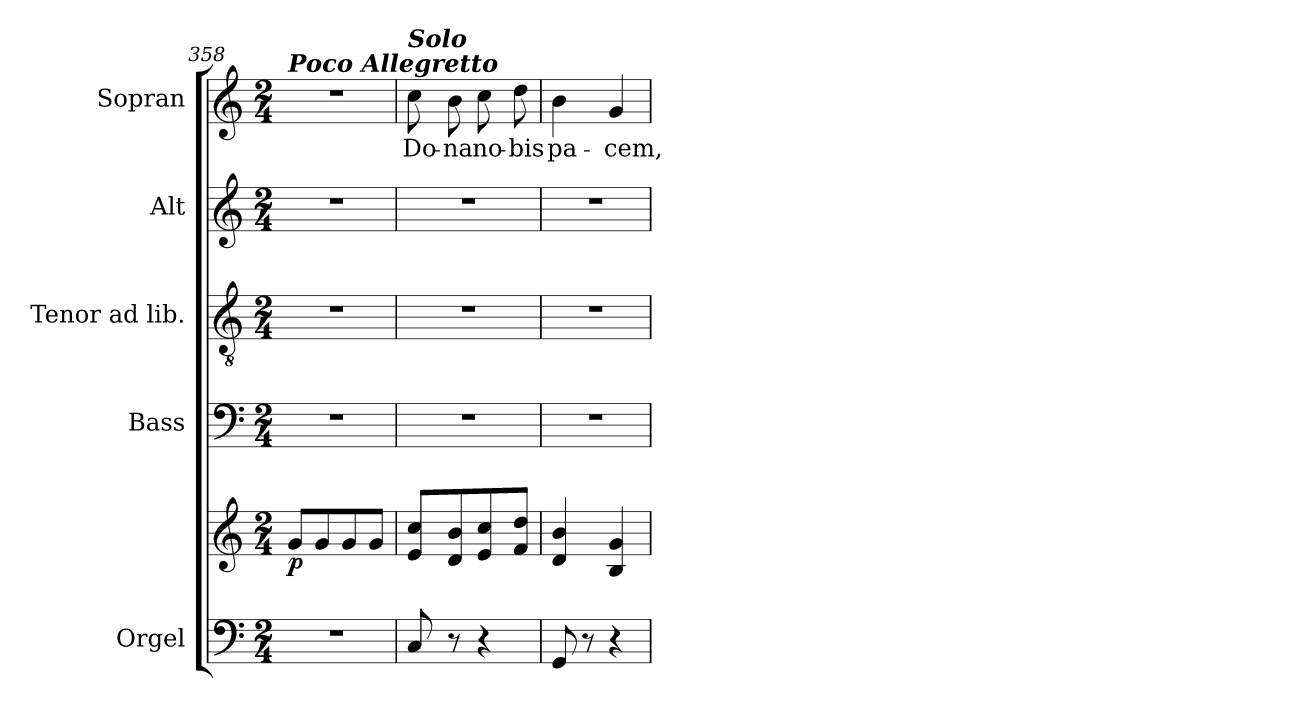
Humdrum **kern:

**kern	**kern	**dynam	**kern	**kern	**kern	**kern	**text
*part5	*part5	*part5	*part4	*part3	*part2	*part1	*part1
*staff6	*staff5	*staff5/6	*staff4	*staff3	*staff2	*staff1	*staff1
*I"Orgel	*	*	*I"Bass	*I"Tenor ad lib.	*I"Alt	*I"Sopran	*
*I'Org.	*	*	*I'B	*I'T	*I'A	*I'S	*
*clefF4	*clefG2	*	*clefF4	*clefGv2	*clefG2	*clefG2	*
*k[]	*k[]	*	*k[]	*k[]	*k[]	*k[]	*
*C:	*C:	*	*C:	*C:	*C:	*C:	*
*M2/4	*M2/4	*	*M2/4	*M2/4	*M2/4	*M2/4	*
=358	=358	=358	=358	=358	=358	=358	=358
!	!	!	!	!	!	!LO:TX:a:Bi:t=Poco Allegretto	!
!	!	!LO:DY:b	!	!	!	!	!
2r	8g/L	p	2r	2r	2r	2r	.
.	8g/	.	.	.	.	.	.
.	8g/	.	.	.	.	.	.
.	8g/J	.	.	.	.	.	.
=359	=359	=359	=359	=359	=359	=359	=359
!	!	!	!	!	!	!LO:TX:a:Bi:t=Solo	!
!	!	!	!	!	!	!	!LO:LY:b
8C/	8e/ 8cc/L	.	2r	2r	2r	8cc\	Do-
!	!	!	!	!	!	!	!LO:LY:b
8r	8d/ 8b/	.	.	.	.	8b\	-na
!	!	!	!	!	!	!	!LO:LY:b
4r	8e/ 8cc/	.	.	.	.	8cc\	no-
!	!	!	!	!	!	!	!LO:LY:b
.	8f/ 8dd/J	.	.	.	.	8dd\	-bis
=360	=360	=360	=360	=360	=360	=360	=360
!	!	!	!	!	!	!	!LO:LY:b
8GG/	4d/ 4b/	.	2r	2r	2r	4b\	pa-
8r	.	.	.	.	.	.	.
!	!	!	!	!	!	!	!LO:LY:b
4r	4B/ 4g/	.	.	.	.	4g/	-cem,
=	=	=	=	=	=	=	=
*-	*-	*-	*-	*-	*-	*-	*-
